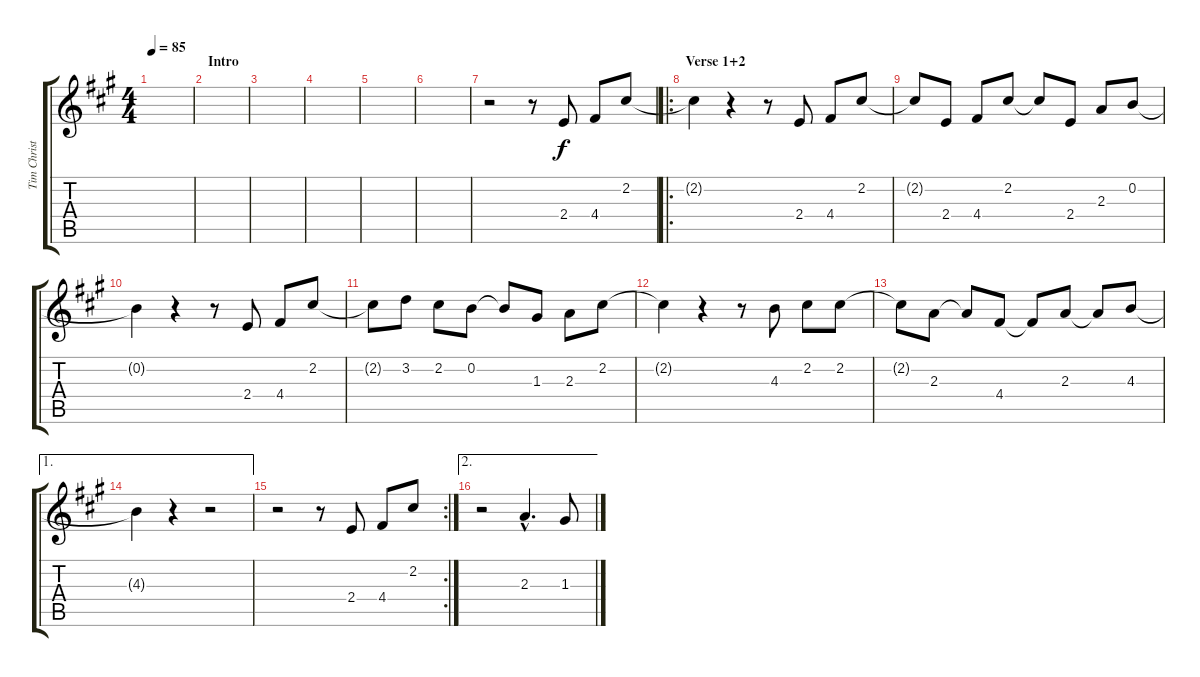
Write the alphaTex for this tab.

\track ("Tim Christensen (Lead)" "Tim Christ") {instrument electricguitarjazz}
\staff {score tabs}
\tuning (E4 B3 G3 D3 A2 E2) {hide}
\ts (4 4)
\tempo 85
\clef g2
\ks a
|
\section ("" "Intro")
|
|
|
|
|
r.2 r.8 2.4.8 4.4.8 2.2.8 |
\ro
\section ("" "Verse 1+2")
2.2{t}.4 r.4 r.8 2.4.8 4.4.8 2.2.8 |
2.2{t}.8 2.4.8 4.4.8 2.2.8 2.2{t}.8 2.4.8 2.3.8 0.2.8 |
0.2{t}.4 r.4 r.8 2.4.8 4.4.8 2.2.8 |
2.2{t}.8 3.2.8 2.2.8 0.2.8 0.2{t}.8 1.3.8 2.3.8 2.2.8 |
2.2{t}.4 r.4 r.8 4.3.8 2.2.8 2.2.8 |
2.2{t}.8 2.3.8 2.3{t}.8 4.4.8 4.4{t}.8 2.3.8 2.3{t}.8 4.3.8 |
\ae 1
4.3{t}.4 r.4 r.2 |
\rc 2
r.2 r.8 2.4.8 4.4.8 2.2.8 |
\ae 2
r.2 2.3{hac}.4{d} 1.3.8
